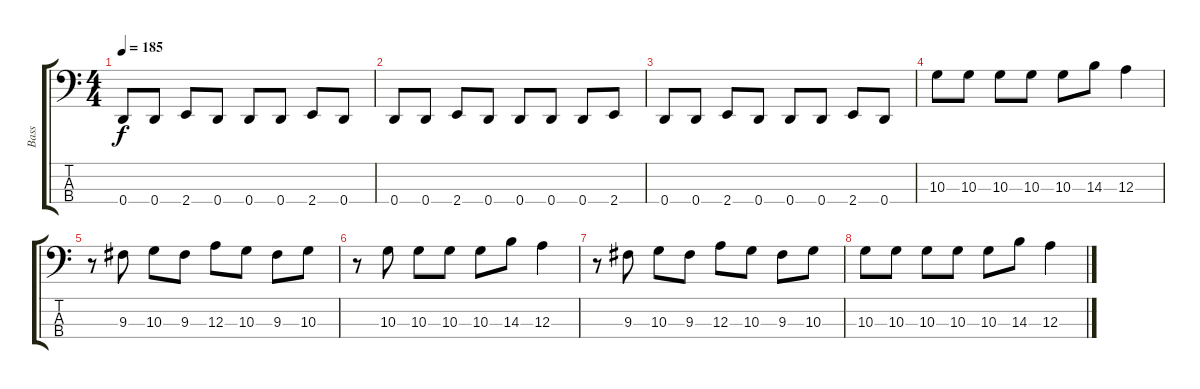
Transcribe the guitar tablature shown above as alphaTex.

\track ("Bass" "Bass") {instrument electricbasspick}
\staff {score tabs}
\tuning (G2 D2 A1 D1) {hide}
\ts (4 4)
\tempo 185
\clef f4
\ks c
0.4.8{dy f} 0.4.8 2.4.8 0.4.8 0.4.8 0.4.8 2.4.8 0.4.8 |
0.4.8 0.4.8 2.4.8 0.4.8 0.4.8 0.4.8 0.4.8 2.4.8 |
0.4.8 0.4.8 2.4.8 0.4.8 0.4.8 0.4.8 2.4.8 0.4.8 |
10.3.8 10.3.8 10.3.8 10.3.8 10.3.8 14.3.8 12.3.4 |
r.8 9.3.8 10.3.8 9.3.8 12.3.8 10.3.8 9.3.8 10.3.8 |
r.8 10.3.8 10.3.8 10.3.8 10.3.8 14.3.8 12.3.4 |
r.8 9.3.8 10.3.8 9.3.8 12.3.8 10.3.8 9.3.8 10.3.8 |
10.3.8 10.3.8 10.3.8 10.3.8 10.3.8 14.3.8 12.3.4
